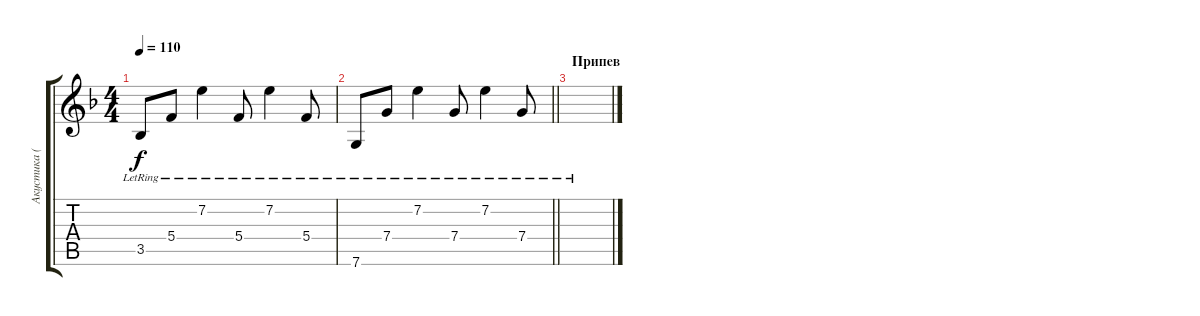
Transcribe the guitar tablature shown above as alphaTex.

\track ("Акустика (соло)" "Акустика (") {instrument acousticguitarsteel}
\staff {score tabs}
\tuning (D4 A3 F3 C3 G2 C2) {hide}
\ts (4 4)
\tempo 110
\clef g2
\ks dminor
3.5{lr}.8{dy f} 5.4{lr}.8 7.2{lr}.4 5.4{lr}.8 7.2{lr}.4 5.4{lr}.8 |
\barLineRight lightlight
7.6{lr}.8 7.4{lr}.8 7.2{lr}.4 7.4{lr}.8 7.2{lr}.4 7.4{lr}.8 |
\section ("" "Припев")
